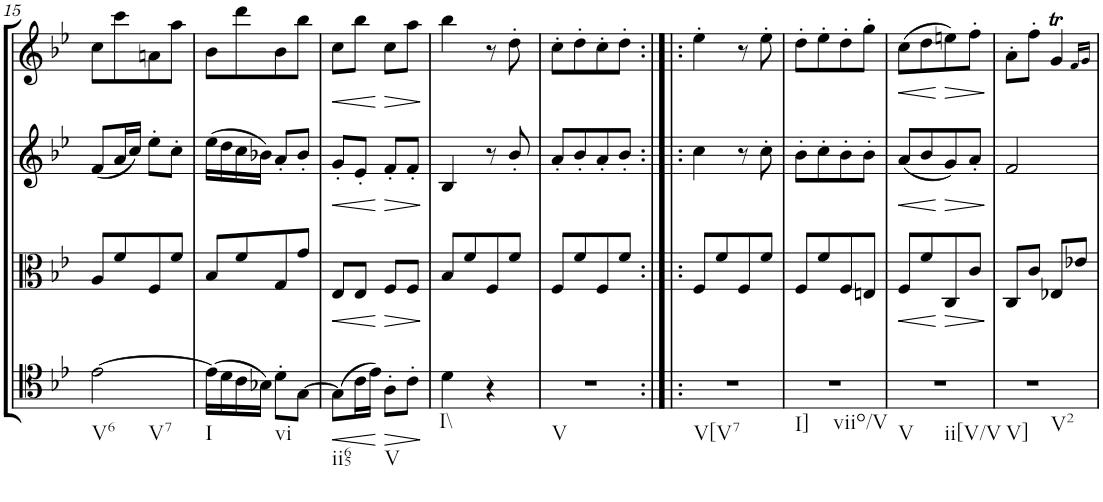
**kern	**dynam	**kern	**dynam	**kern	**dynam	**kern	**dynam
*part4	*part4	*part3	*part3	*part2	*part2	*part1	*part1
*staff4	*staff4	*staff3	*staff3	*staff2	*staff2	*staff1	*staff1
*I"Cello	*	*I"Viola	*	*I"2nd Violin	*	*I"1st Violin	*
*	*	*I'Vla	*	*I'Vln	*	*I'Vln	*
!!LO:PB:g=z
*clefF4	*	*clefC3	*	*clefG2	*	*clefG2	*
*k[b-e-]	*	*k[b-e-]	*	*k[b-e-]	*	*k[b-e-]	*
*B-:	*	*B-:	*	*B-:	*	*B-:	*
*M2/4	*	*M2/4	*	*M2/4	*	*M2/4	*
=15	=15	=15	=15	=15	=15	=15	=15
!LO:TX:b:t=V6	!	!	!	!	!	!	!
!LO:TX:b:t=V7	!	!	!	!	!	!	!
[2e-\	.	8A/L	.	(8f/L	.	8cc\L	.
.	.	8f/	.	16a/L	.	8ccc\	.
.	.	.	.	16cc/JJ)	.	.	.
.	.	8F/	.	8ee-'\L	.	8an\	.
.	.	8f/J	.	8cc'\J	.	8aa\J	.
=16	=16	=16	=16	=16	=16	=16	=16
!LO:TX:b:t=I	!	!	!	!	!	!	!
(16e-\LL]	.	8B-/L	.	(16ee-\LL	.	8b-\L	.
16d\	.	.	.	16dd\	.	.	.
16c\	.	8f/	.	16cc\	.	8ddd\	.
16B-X\JJ)	.	.	.	16b-X\JJ)	.	.	.
!LO:TX:b:t=vi	!	!	!	!	!	!	!
8d'\L	.	8G/	.	8a'/L	.	8b-\	.
[8G\J	.	8g/J	.	8b-'/J	.	8bb-\J	.
=17	=17	=17	=17	=17	=17	=17	=17
!LO:TX:b:t=ii65	!	!	!	!	!	!	!
!	!LO:HP:b	!	!LO:HP:b	!	!LO:HP:b	!	!LO:HP:b
(8G\L]	<	8E-/L	<	8g'/L	<	8cc\L	<
16c\L	.	8E-/J	.	8e-'/J	.	8bb-\J	.
16e-\JJ)	.	.	.	.	.	.	.
!LO:TX:b:t=V	!	!	!	!	!	!	!
!	!LO:HP:n=1:b	!	!LO:HP:n=1:b	!	!LO:HP:n=1:b	!	!LO:HP:n=1:b
8A'\L	[ >	8F/L	[ >	8f'/L	[ >	8cc\L	[ >
8c'\J	.	8F/J	.	8f'/J	.	8aa\J	.
.	]	.	]	.	]	.	]
=18	=18	=18	=18	=18	=18	=18	=18
!LO:TX:b:t=I\\	!	!	!	!	!	!	!
4d\	.	8B-/L	.	4B-/	.	4bb-\	.
.	.	8f/	.	.	.	.	.
4r	.	8F/	.	8r	.	8r	.
.	.	8f/J	.	8b-'/	.	8dd'\	.
=19	=19	=19	=19	=19	=19	=19	=19
!LO:TX:b:t=V	!	!	!	!	!	!	!
2r	.	8F/L	.	8a'/L	.	8cc'\L	.
.	.	8f/	.	8b-'/	.	8dd'\	.
.	.	8F/	.	8a'/	.	8cc'\	.
.	.	8f/J	.	8b-'/J	.	8dd'\J	.
=20:|!|:	=20:|!|:	=20:|!|:	=20:|!|:	=20:|!|:	=20:|!|:	=20:|!|:	=20:|!|:
!LO:TX:b:t=V[V7	!	!	!	!	!	!	!
2r	.	8F/L	.	4cc\	.	4ee-'\	.
.	.	8f/	.	.	.	.	.
.	.	8F/	.	8r	.	8r	.
.	.	8f/J	.	8cc'\	.	8ee-'\	.
=21	=21	=21	=21	=21	=21	=21	=21
!LO:TX:b:t=I]	!	!	!	!	!	!	!
!LO:TX:b:t=viio/V	!	!	!	!	!	!	!
2r	.	8F/L	.	8b-'\L	.	8dd'\L	.
.	.	8f/	.	8cc'\	.	8ee-'\	.
.	.	8F/	.	8b-'\	.	8dd'\	.
.	.	8En/J	.	8b-'\J	.	8gg'\J	.
=22	=22	=22	=22	=22	=22	=22	=22
!LO:TX:b:t=V	!	!	!	!	!	!	!
!LO:TX:b:t=ii[V/V	!	!	!	!	!	!	!
!	!	!	!LO:HP:b	!	!LO:HP:b	!	!LO:HP:b
2r	.	8F/L	<	(8a/L	<	(8cc\L	<
.	.	8f/	.	8b-/	.	8dd\	.
!	!	!	!LO:HP:n=1:b	!	!LO:HP:n=1:b	!	!LO:HP:n=1:b
.	.	8C/	[ >	8g/)	[ >	8een\)	[ >
.	.	8c/J	.	8a'/J	.	8ff'\J	.
.	.	.	]	.	]	.	]
=23	=23	=23	=23	=23	=23	=23	=23
!LO:TX:b:t=V]	!	!	!	!	!	!	!
!LO:TX:b:t=V2	!	!	!	!	!	!	!
2r	.	8C/L	.	2f/	.	8a'\L	.
.	.	8c/J	.	.	.	8ff'\J	.
.	.	8E-X/L	.	.	.	4gT/	.
.	.	8e-X/J	.	.	.	.	.
.	.	.	.	.	.	16qf/LL	.
.	.	.	.	.	.	16qg/JJ	.
=	=	=	=	=	=	=	=
*-	*-	*-	*-	*-	*-	*-	*-
